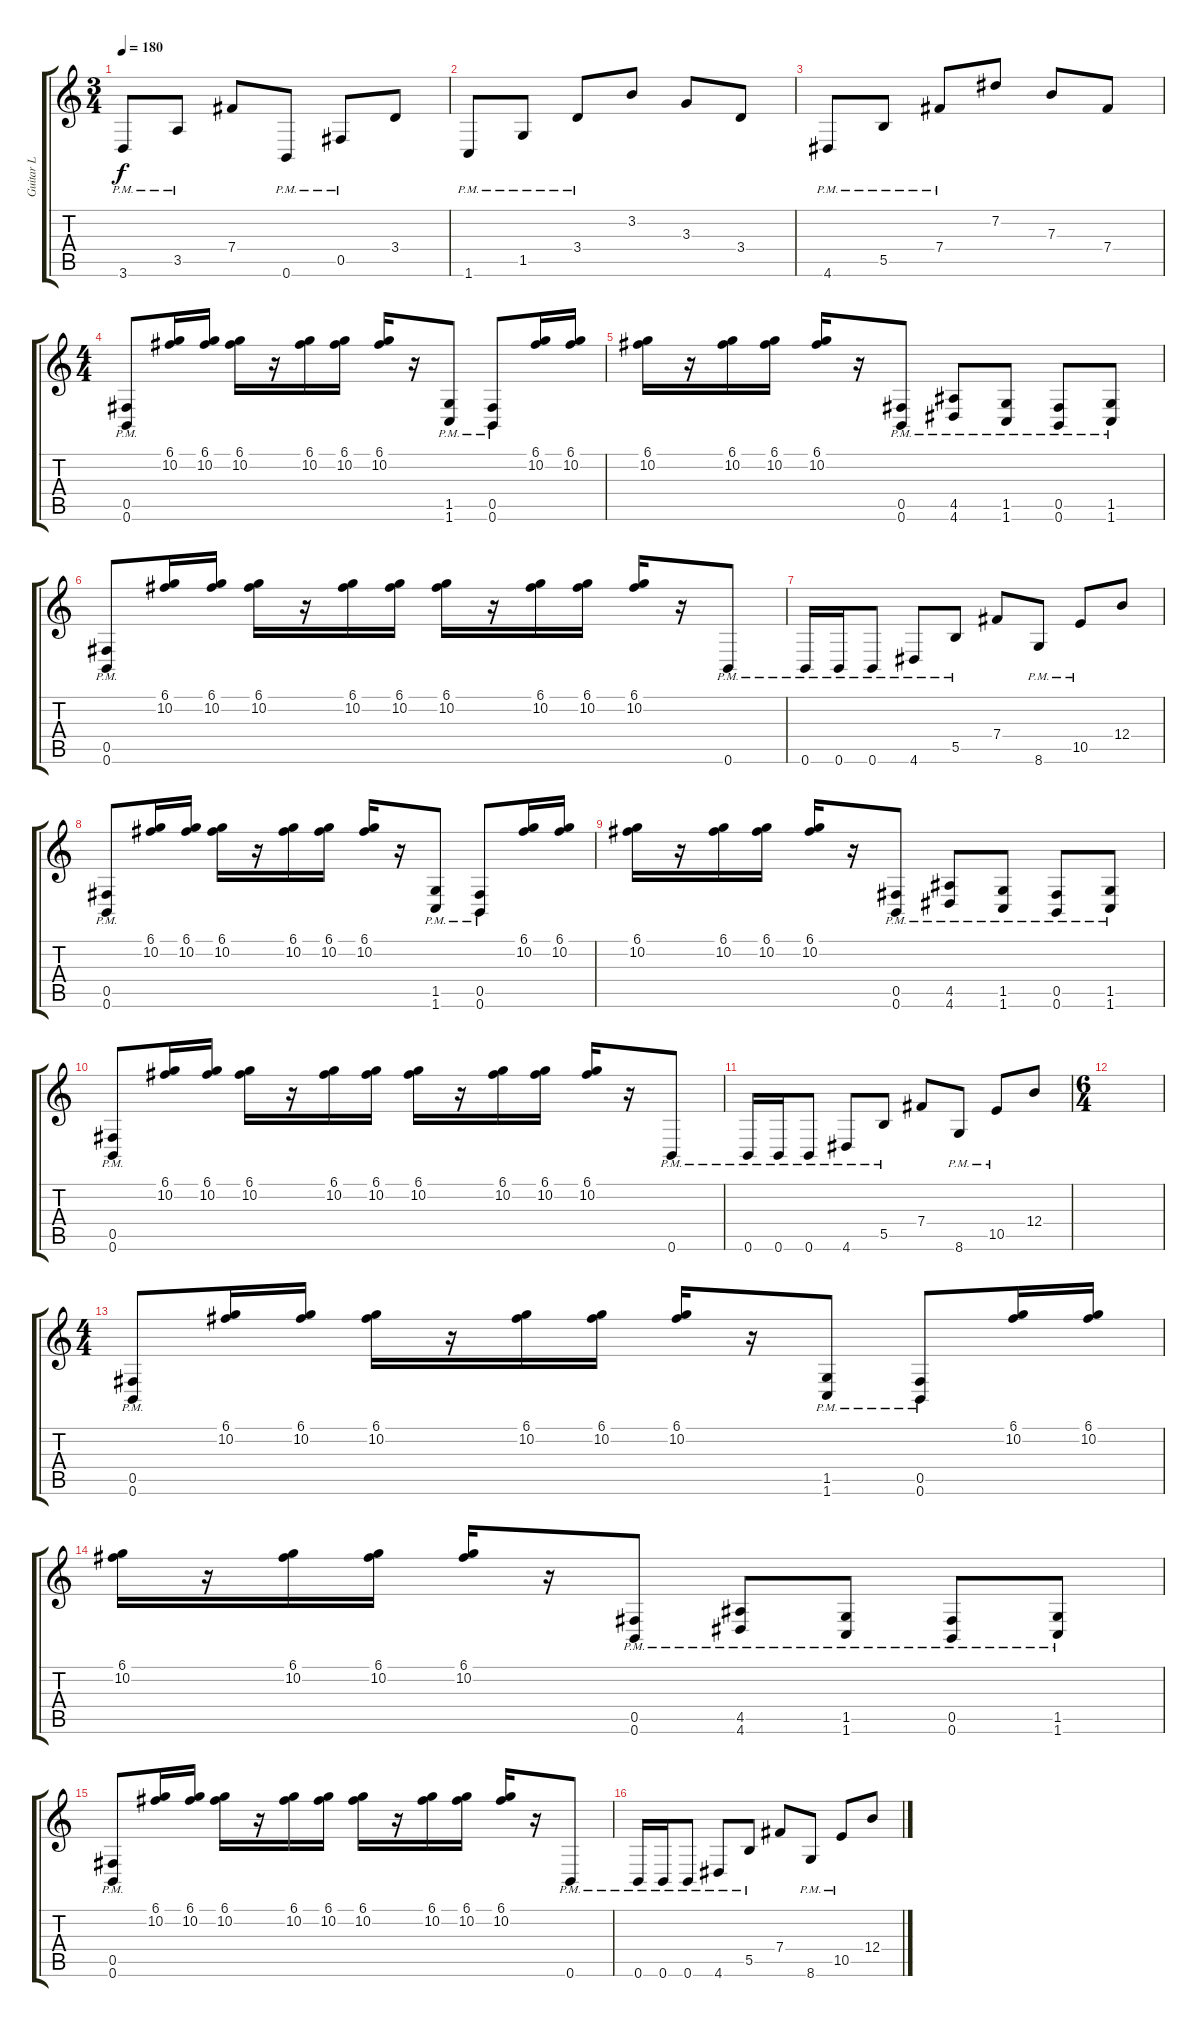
\track ("Guitar L" "Guitar L") {instrument distortionguitar}
\staff {score tabs}
\tuning (Db4 Ab3 E3 B2 Gb2 B1) {hide}
\ts (3 4)
\tempo 180
\clef g2
\ks c
3.6{pm}.8{dy f} 3.5{pm}.8 7.4.8 0.6{pm}.8 0.5{pm}.8 3.4.8 |
1.6{pm}.8 1.5{pm}.8 3.4{pm}.8 3.2.8 3.3.8 3.4.8 |
4.6{pm}.8 5.5{pm}.8 7.4{pm}.8 7.2.8 7.3.8 7.4.8 |
\ts (4 4)
(0.5{pm} 0.6{pm}).8 (6.1 10.2).16 (6.1 10.2).16 (6.1 10.2).16 r.16 (6.1 10.2).16 (6.1 10.2).16 (6.1 10.2).16 r.16 (1.5{pm} 1.6{pm}).8 (0.5{pm} 0.6{pm}).8 (6.1 10.2).16 (6.1 10.2).16 |
(6.1 10.2).16 r.16 (6.1 10.2).16 (6.1 10.2).16 (6.1 10.2).16 r.16 (0.5{pm} 0.6{pm}).8 (4.5{pm} 4.6{pm}).8 (1.5{pm} 1.6{pm}).8 (0.5{pm} 0.6{pm}).8 (1.5{pm} 1.6{pm}).8 |
(0.5{pm} 0.6{pm}).8 (6.1 10.2).16 (6.1 10.2).16 (6.1 10.2).16 r.16 (6.1 10.2).16 (6.1 10.2).16 (6.1 10.2).16 r.16 (6.1 10.2).16 (6.1 10.2).16 (6.1 10.2).16 r.16 0.6{pm}.8 |
0.6{pm}.16 0.6{pm}.16 0.6{pm}.8 4.6{pm}.8 5.5{pm}.8 7.4.8 8.6{pm}.8 10.5{pm}.8 12.4.8 |
(0.5{pm} 0.6{pm}).8 (6.1 10.2).16 (6.1 10.2).16 (6.1 10.2).16 r.16 (6.1 10.2).16 (6.1 10.2).16 (6.1 10.2).16 r.16 (1.5{pm} 1.6{pm}).8 (0.5{pm} 0.6{pm}).8 (6.1 10.2).16 (6.1 10.2).16 |
(6.1 10.2).16 r.16 (6.1 10.2).16 (6.1 10.2).16 (6.1 10.2).16 r.16 (0.5{pm} 0.6{pm}).8 (4.5{pm} 4.6{pm}).8 (1.5{pm} 1.6{pm}).8 (0.5{pm} 0.6{pm}).8 (1.5{pm} 1.6{pm}).8 |
(0.5{pm} 0.6{pm}).8 (6.1 10.2).16 (6.1 10.2).16 (6.1 10.2).16 r.16 (6.1 10.2).16 (6.1 10.2).16 (6.1 10.2).16 r.16 (6.1 10.2).16 (6.1 10.2).16 (6.1 10.2).16 r.16 0.6{pm}.8 |
0.6{pm}.16 0.6{pm}.16 0.6{pm}.8 4.6{pm}.8 5.5{pm}.8 7.4.8 8.6{pm}.8 10.5{pm}.8 12.4.8 |
\ts (6 4)
|
\ts (4 4)
(0.5{pm} 0.6{pm}).8 (6.1 10.2).16 (6.1 10.2).16 (6.1 10.2).16 r.16 (6.1 10.2).16 (6.1 10.2).16 (6.1 10.2).16 r.16 (1.5{pm} 1.6{pm}).8 (0.5{pm} 0.6{pm}).8 (6.1 10.2).16 (6.1 10.2).16 |
(6.1 10.2).16 r.16 (6.1 10.2).16 (6.1 10.2).16 (6.1 10.2).16 r.16 (0.5{pm} 0.6{pm}).8 (4.5{pm} 4.6{pm}).8 (1.5{pm} 1.6{pm}).8 (0.5{pm} 0.6{pm}).8 (1.5{pm} 1.6{pm}).8 |
(0.5{pm} 0.6{pm}).8 (6.1 10.2).16 (6.1 10.2).16 (6.1 10.2).16 r.16 (6.1 10.2).16 (6.1 10.2).16 (6.1 10.2).16 r.16 (6.1 10.2).16 (6.1 10.2).16 (6.1 10.2).16 r.16 0.6{pm}.8 |
0.6{pm}.16 0.6{pm}.16 0.6{pm}.8 4.6{pm}.8 5.5{pm}.8 7.4.8 8.6{pm}.8 10.5{pm}.8 12.4.8
